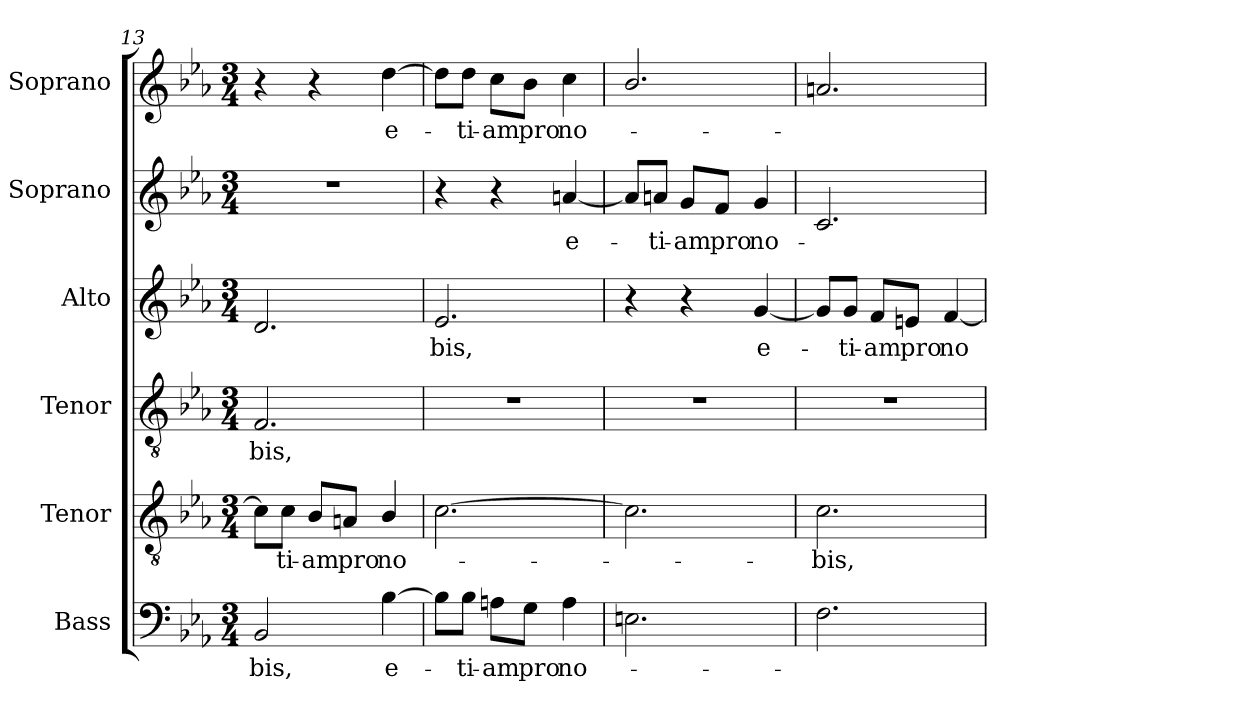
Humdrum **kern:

**kern	**text	**kern	**text	**kern	**text	**kern	**text	**kern	**text	**kern	**text
*part6	*part6	*part5	*part5	*part4	*part4	*part3	*part3	*part2	*part2	*part1	*part1
*staff6	*staff6	*staff5	*staff5	*staff4	*staff4	*staff3	*staff3	*staff2	*staff2	*staff1	*staff1
*I"Bass	*	*I"Tenor	*	*I"Tenor	*	*I"Alto	*	*I"Soprano	*	*I"Soprano	*
*I'B.	*	*I'T.	*	*I'T.	*	*I'A.	*	*I'S.	*	*I'S.	*
*clefF4	*	*clefGv2	*	*clefGv2	*	*clefG2	*	*clefG2	*	*clefG2	*
*	*	*ITrd7c12	*	*ITrd7c12	*	*	*	*	*	*	*
*k[b-e-a-]	*	*k[b-e-a-]	*	*k[b-e-a-]	*	*k[b-e-a-]	*	*k[b-e-a-]	*	*k[b-e-a-]	*
*E-:	*	*E-:	*	*E-:	*	*E-:	*	*E-:	*	*E-:	*
*M3/4	*	*M3/4	*	*M3/4	*	*M3/4	*	*M3/4	*	*M3/4	*
=13	=13	=13	=13	=13	=13	=13	=13	=13	=13	=13	=13
!	!LO:LY:b:color=#000000	!	!	!	!	!	!	!	!	!	!
!	!	!	!	!	!LO:LY:b:color=#000000	!	!	!LO:N:vis=1	!	!	!
2BB-i/	-bis,	8Ci\L]	.	2.FFi/	-bis,	2.di/	.	2.r	.	4r	.
!	!	!	!LO:LY:b:color=#000000	!	!	!	!	!	!	!	!
.	.	8Ci\J	-ti-	.	.	.	.	.	.	.	.
!	!	!	!LO:LY:b:color=#000000	!	!	!	!	!	!	!	!
.	.	8BB-i/L	-am	.	.	.	.	.	.	4r	.
!	!	!	!LO:LY:b:color=#000000	!	!	!	!	!	!	!	!
.	.	8AAni/J	pro	.	.	.	.	.	.	.	.
!	!LO:LY:b:color=#000000	!	!	!	!	!	!	!	!	!	!
!	!	!	!LO:LY:b:color=#000000	!	!	!	!	!	!	!	!
!	!	!	!	!	!	!	!	!	!	!	!LO:LY:b:color=#000000
[4B-i\	e-	4BB-i/	no-	.	.	.	.	.	.	[4ddi\	e-
=14	=14	=14	=14	=14	=14	=14	=14	=14	=14	=14	=14
!	!	!	!	!LO:N:vis=1	!	!	!	!	!	!	!
!	!	!	!	!	!	!	!LO:LY:b:color=#000000	!	!	!	!
8B-i\L]	.	[2.Ci\	.	2.r	.	2.e-i/	-bis,	4r	.	8ddi\L]	.
!	!LO:LY:b:color=#000000	!	!	!	!	!	!	!	!	!	!
!	!	!	!	!	!	!	!	!	!	!	!LO:LY:b:color=#000000
8B-i\J	-ti-	.	.	.	.	.	.	.	.	8ddi\J	-ti-
!	!LO:LY:b:color=#000000	!	!	!	!	!	!	!	!	!	!
!	!	!	!	!	!	!	!	!	!	!	!LO:LY:b:color=#000000
8Ani\L	-am	.	.	.	.	.	.	4r	.	8cci\L	-am
!	!LO:LY:b:color=#000000	!	!	!	!	!	!	!	!	!	!
!	!	!	!	!	!	!	!	!	!	!	!LO:LY:b:color=#000000
8Gi\J	pro	.	.	.	.	.	.	.	.	8b-i\J	pro
!	!LO:LY:b:color=#000000	!	!	!	!	!	!	!	!	!	!
!	!	!	!	!	!	!	!	!	!LO:LY:b:color=#000000	!	!
!	!	!	!	!	!	!	!	!	!	!	!LO:LY:b:color=#000000
4Ai\	no-	.	.	.	.	.	.	[4ani/	e-	4cci\	no-
=15	=15	=15	=15	=15	=15	=15	=15	=15	=15	=15	=15
!	!	!	!	!LO:N:vis=1	!	!	!	!	!	!	!
2.Eni\	.	2.Ci\]	.	2.r	.	4r	.	8ai/L]	.	2.b-i/	.
!	!	!	!	!	!	!	!	!	!LO:LY:b:color=#000000	!	!
.	.	.	.	.	.	.	.	8ani/J	-ti-	.	.
!	!	!	!	!	!	!	!	!	!LO:LY:b:color=#000000	!	!
.	.	.	.	.	.	4r	.	8gi/L	-am	.	.
!	!	!	!	!	!	!	!	!	!LO:LY:b:color=#000000	!	!
.	.	.	.	.	.	.	.	8fi/J	pro	.	.
!	!	!	!	!	!	!	!LO:LY:b:color=#000000	!	!	!	!
!	!	!	!	!	!	!	!	!	!LO:LY:b:color=#000000	!	!
.	.	.	.	.	.	[4gi/	e-	4gi/	no-	.	.
=16	=16	=16	=16	=16	=16	=16	=16	=16	=16	=16	=16
!	!	!	!LO:LY:b:color=#000000	!LO:N:vis=1	!	!	!	!	!	!	!
2.Fi\	.	2.Ci\	-bis,	2.r	.	8gi/L]	.	2.ci/	.	2.ani/	.
!	!	!	!	!	!	!	!LO:LY:b:color=#000000	!	!	!	!
.	.	.	.	.	.	8gi/J	-ti-	.	.	.	.
!	!	!	!	!	!	!	!LO:LY:b:color=#000000	!	!	!	!
.	.	.	.	.	.	8fi/L	-am	.	.	.	.
!	!	!	!	!	!	!	!LO:LY:b:color=#000000	!	!	!	!
.	.	.	.	.	.	8eni/J	pro	.	.	.	.
!	!	!	!	!	!	!	!LO:LY:b:color=#000000	!	!	!	!
.	.	.	.	.	.	[4fi/	no-	.	.	.	.
=	=	=	=	=	=	=	=	=	=	=	=
*-	*-	*-	*-	*-	*-	*-	*-	*-	*-	*-	*-
